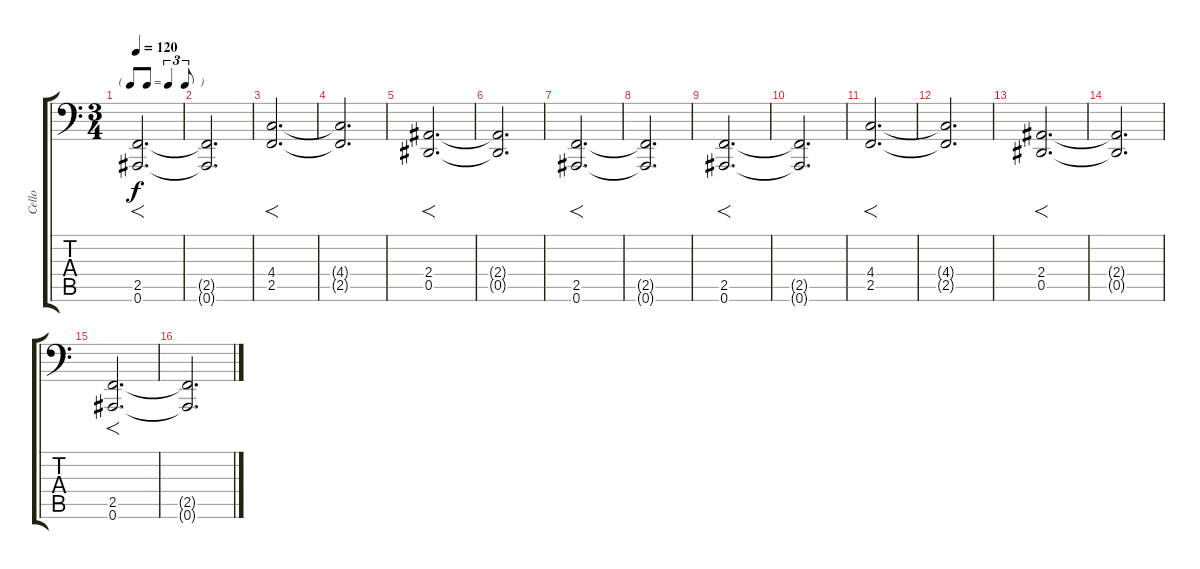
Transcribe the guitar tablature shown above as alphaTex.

\track ("Cello" "Cello") {instrument cello}
\staff {score tabs}
\tuning (Bb3 F3 Db3 Ab2 Eb2 Bb1) {hide}
\ts (3 4)
\tf triplet8th
\tempo 120
\clef f4
\ks c
(2.5 0.6).2{f d dy f} |
(2.5{t} 0.6{t}).2{d} |
(4.4 2.5).2{f d} |
(4.4{t} 2.5{t}).2{d} |
(2.4 0.5).2{f d} |
(2.4{t} 0.5{t}).2{d} |
(2.5 0.6).2{f d} |
(2.5{t} 0.6{t}).2{d} |
(2.5 0.6).2{f d} |
(2.5{t} 0.6{t}).2{d} |
(4.4 2.5).2{f d} |
(4.4{t} 2.5{t}).2{d} |
(2.4 0.5).2{f d} |
(2.4{t} 0.5{t}).2{d} |
(2.5 0.6).2{f d} |
(2.5{t} 0.6{t}).2{d}
